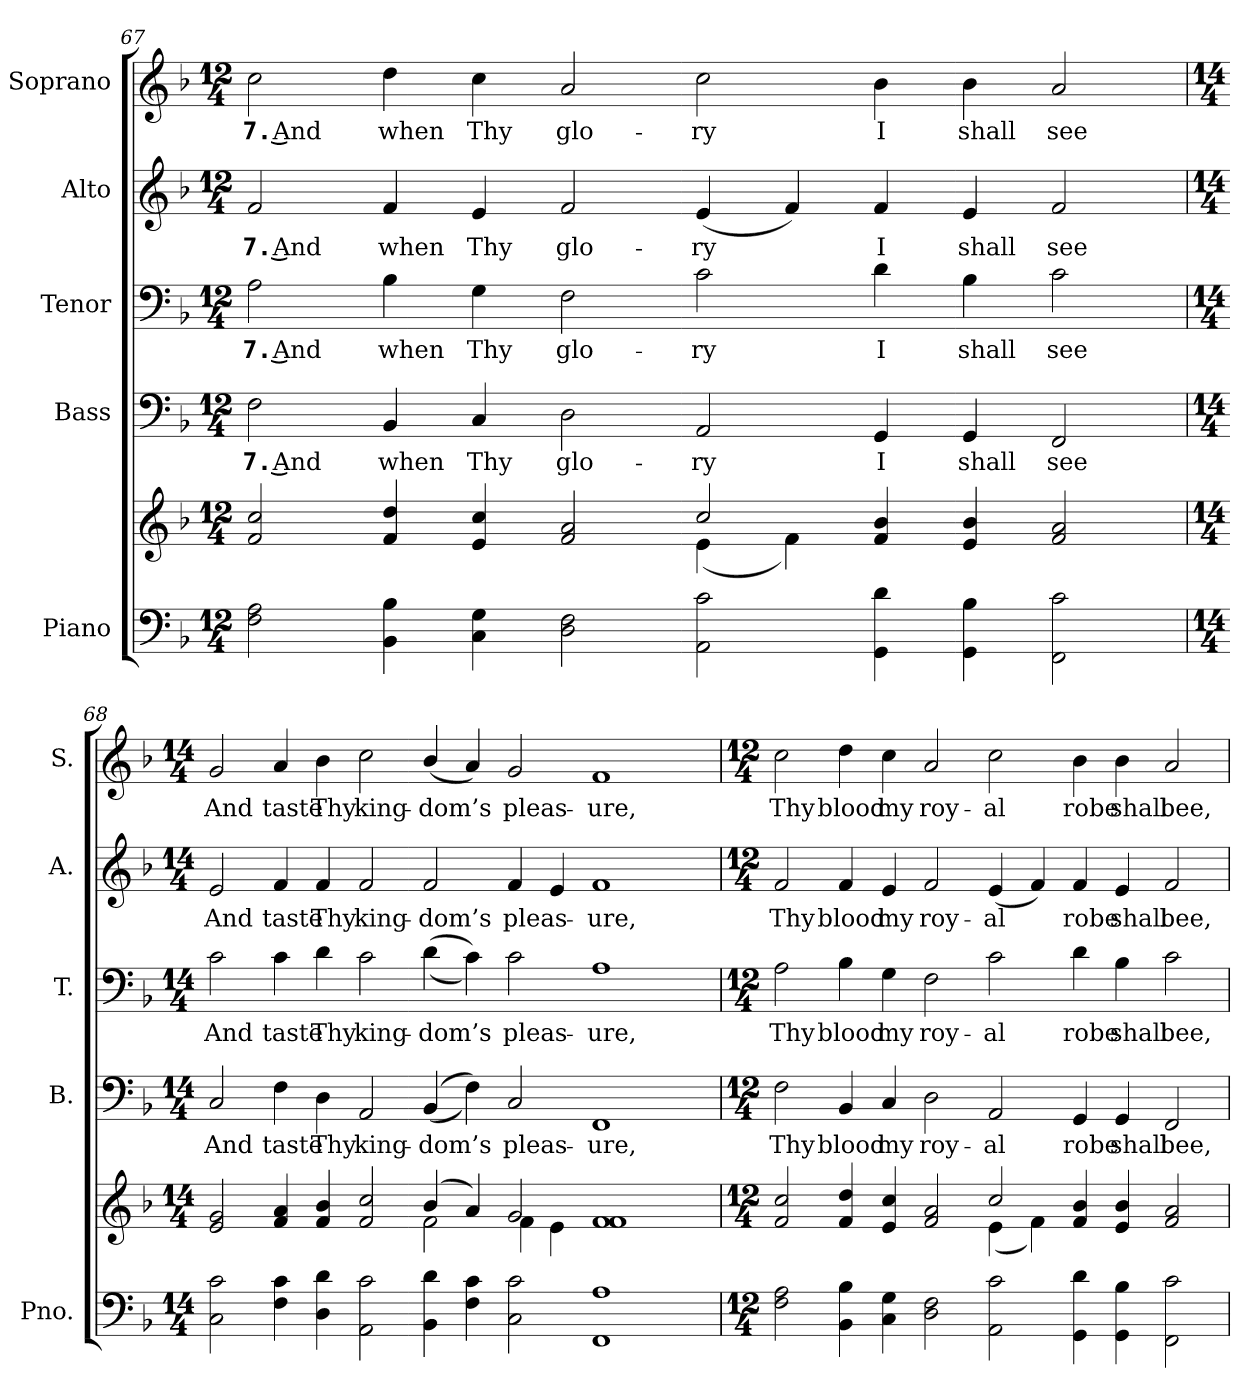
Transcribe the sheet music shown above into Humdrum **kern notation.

**kern	**kern	**kern	**text	**kern	**text	**kern	**text	**kern	**text
*part5	*part5	*part4	*part4	*part3	*part3	*part2	*part2	*part1	*part1
*staff6	*staff5	*staff4	*staff4	*staff3	*staff3	*staff2	*staff2	*staff1	*staff1
*I"Piano	*	*I"Bass	*	*I"Tenor	*	*I"Alto	*	*I"Soprano	*
*I'Pno.	*	*I'B.	*	*I'T.	*	*I'A.	*	*I'S.	*
!!LO:PB:g=z
*clefF4	*clefG2	*clefF4	*	*clefF4	*	*clefG2	*	*clefG2	*
*k[b-]	*k[b-]	*k[b-]	*	*k[b-]	*	*k[b-]	*	*k[b-]	*
*F:	*F:	*F:	*	*F:	*	*F:	*	*F:	*
*M12/4	*M12/4	*M12/4	*	*M12/4	*	*M12/4	*	*M12/4	*
=67	=67	=67	=67	=67	=67	=67	=67	=67	=67
*	*^	*	*	*	*	*	*	*	*
!	!	!	!	!LO:LY:b:color=#000000	!	!	!	!	!	!
!	!	!	!	!	!	!LO:LY:b:color=#000000	!	!	!	!
!	!	!	!	!	!	!	!	!LO:LY:b:color=#000000	!	!
!	!	!	!	!	!	!	!	!	!	!LO:LY:b:color=#000000
2Fi\ 2Ai	2fi/ 2cci	2.ryy	2Fi\	7. And	2Ai\	7. And	2fi/	7. And	2cci\	7. And
!	!	!	!	!LO:LY:b:color=#000000	!	!	!	!	!	!
!	!	!	!	!	!	!LO:LY:b:color=#000000	!	!	!	!
!	!	!	!	!	!	!	!	!LO:LY:b:color=#000000	!	!
!	!	!	!	!	!	!	!	!	!	!LO:LY:b:color=#000000
4BB-i\ 4B-i	4fi/ 4ddi	.	4BB-i/	when	4B-i\	when	4fi/	when	4ddi\	when
!	!	!	!	!LO:LY:b:color=#000000	!	!	!	!	!	!
!	!	!	!	!	!	!LO:LY:b:color=#000000	!	!	!	!
!	!	!	!	!	!	!	!	!LO:LY:b:color=#000000	!	!
!	!	!	!	!	!	!	!	!	!	!LO:LY:b:color=#000000
4Ci\ 4Gi	4ei/ 4cci	2.ryy	4Ci/	Thy	4Gi\	Thy	4ei/	Thy	4cci\	Thy
!	!	!	!	!LO:LY:b:color=#000000	!	!	!	!	!	!
!	!	!	!	!	!	!LO:LY:b:color=#000000	!	!	!	!
!	!	!	!	!	!	!	!	!LO:LY:b:color=#000000	!	!
!	!	!	!	!	!	!	!	!	!	!LO:LY:b:color=#000000
2Di\ 2Fi	2fi/ 2ai	.	2Di\	glo-	2Fi\	glo-	2fi/	glo-	2ai/	glo-
!	!	!	!	!LO:LY:b:color=#000000	!	!	!	!	!	!
!	!	!	!	!	!	!LO:LY:b:color=#000000	!	!	!	!
!	!	!	!	!	!	!	!	!LO:LY:b:color=#000000	!	!
!	!	!	!	!	!	!	!	!	!	!LO:LY:b:color=#000000
2AAi\ 2ci	2cci/	(4ei\	2AAi/	-ry	2ci\	-ry	(4ei/	-ry	2cci\	-ry
.	.	4fi\)	.	.	.	.	4fi/)	.	.	.
!	!	!	!	!LO:LY:b:color=#000000	!	!	!	!	!	!
!	!	!	!	!	!	!LO:LY:b:color=#000000	!	!	!	!
!	!	!	!	!	!	!	!	!LO:LY:b:color=#000000	!	!
!	!	!	!	!	!	!	!	!	!	!LO:LY:b:color=#000000
4GGi\ 4di	4fi/ 4b-i	4ryy	4GGi/	I	4di\	I	4fi/	I	4b-i\	I
!	!	!	!	!LO:LY:b:color=#000000	!	!	!	!	!	!
!	!	!	!	!	!	!LO:LY:b:color=#000000	!	!	!	!
!	!	!	!	!	!	!	!	!LO:LY:b:color=#000000	!	!
!	!	!	!	!	!	!	!	!	!	!LO:LY:b:color=#000000
4GGi\ 4B-i	4ei/ 4b-i	2.ryy	4GGi/	shall	4B-i\	shall	4ei/	shall	4b-i\	shall
!	!	!	!	!LO:LY:b:color=#000000	!	!	!	!	!	!
!	!	!	!	!	!	!LO:LY:b:color=#000000	!	!	!	!
!	!	!	!	!	!	!	!	!LO:LY:b:color=#000000	!	!
!	!	!	!	!	!	!	!	!	!	!LO:LY:b:color=#000000
2FFi\ 2ci	2fi/ 2ai	.	2FFi/	see	2ci\	see	2fi/	see	2ai/	see
!!LO:PB:g=z
=68	=68	=68	=68	=68	=68	=68	=68	=68	=68	=68
*M14/4	*M14/4	*	*M14/4	*	*M14/4	*	*M14/4	*	*M14/4	*
!	!	!	!	!LO:LY:b:color=#000000	!	!	!	!	!	!
!	!	!	!	!	!	!LO:LY:b:color=#000000	!	!	!	!
!	!	!	!	!	!	!	!	!LO:LY:b:color=#000000	!	!
!	!	!	!	!	!	!	!	!	!	!LO:LY:b:color=#000000
2Ci\ 2ci	2ei/ 2gi	1ryy	2Ci/	And	2ci\	And	2ei/	And	2gi/	And
!	!	!	!	!LO:LY:b:color=#000000	!	!	!	!	!	!
!	!	!	!	!	!	!LO:LY:b:color=#000000	!	!	!	!
!	!	!	!	!	!	!	!	!LO:LY:b:color=#000000	!	!
!	!	!	!	!	!	!	!	!	!	!LO:LY:b:color=#000000
4Fi\ 4ci	4fi/ 4ai	.	4Fi\	taste	4ci\	taste	4fi/	taste	4ai/	taste
!	!	!	!	!LO:LY:b:color=#000000	!	!	!	!	!	!
!	!	!	!	!	!	!LO:LY:b:color=#000000	!	!	!	!
!	!	!	!	!	!	!	!	!LO:LY:b:color=#000000	!	!
!	!	!	!	!	!	!	!	!	!	!LO:LY:b:color=#000000
4Di\ 4di	4fi/ 4b-i	.	4Di\	Thy	4di\	Thy	4fi/	Thy	4b-i\	Thy
!	!	!	!	!LO:LY:b:color=#000000	!	!	!	!	!	!
!	!	!	!	!	!	!LO:LY:b:color=#000000	!	!	!	!
!	!	!	!	!	!	!	!	!LO:LY:b:color=#000000	!	!
!	!	!	!	!	!	!	!	!	!	!LO:LY:b:color=#000000
2AAi\ 2ci	2fi/ 2cci	2ryy	2AAi/	king-	2ci\	king-	2fi/	king-	2cci\	king-
!	!	!	!	!LO:LY:b:color=#000000	!	!	!	!	!	!
!	!	!	!	!	!	!LO:LY:b:color=#000000	!	!	!	!
!	!	!	!	!	!	!	!	!LO:LY:b:color=#000000	!	!
!	!	!	!	!	!	!	!	!	!	!LO:LY:b:color=#000000
4BB-i\ 4di	(4b-i/	2fi\	((4BB-i/	-dom’s	((4di\	-dom’s	2fi/	-dom’s	(4b-i/	-dom’s
4Fi\ 4ci	4ai/)	.	4Fi\))	.	4ci\))	.	.	.	4ai/)	.
!	!	!	!	!LO:LY:b:color=#000000	!	!	!	!	!	!
!	!	!	!	!	!	!LO:LY:b:color=#000000	!	!	!	!
!	!	!	!	!	!	!	!	!LO:LY:b:color=#000000	!	!
!	!	!	!	!	!	!	!	!	!	!LO:LY:b:color=#000000
2Ci\ 2ci	2gi/	4fi\	2Ci/	pleas-	2ci\	pleas-	4fi/	pleas-	2gi/	pleas-
.	.	4ei\	.	.	.	.	4ei/	.	.	.
!	!	!	!	!LO:LY:b:color=#000000	!	!	!	!	!	!
!	!	!	!	!	!	!LO:LY:b:color=#000000	!	!	!	!
!	!	!	!	!	!	!	!	!LO:LY:b:color=#000000	!	!
!	!	!	!	!	!	!	!	!	!	!LO:LY:b:color=#000000
1FFi 1Ai	1fi 1fi	2ryy	1FFi	-ure,	1Ai	-ure,	1fi	-ure,	1fi	-ure,
.	.	2ryy	.	.	.	.	.	.	.	.
!!LO:PB:g=z
=69	=69	=69	=69	=69	=69	=69	=69	=69	=69	=69
*M12/4	*M12/4	*	*M12/4	*	*M12/4	*	*M12/4	*	*M12/4	*
!	!	!	!	!LO:LY:b:color=#000000	!	!	!	!	!	!
!	!	!	!	!	!	!LO:LY:b:color=#000000	!	!	!	!
!	!	!	!	!	!	!	!	!LO:LY:b:color=#000000	!	!
!	!	!	!	!	!	!	!	!	!	!LO:LY:b:color=#000000
2Fi\ 2Ai	2fi/ 2cci	1ryy	2Fi\	Thy	2Ai\	Thy	2fi/	Thy	2cci\	Thy
!	!	!	!	!LO:LY:b:color=#000000	!	!	!	!	!	!
!	!	!	!	!	!	!LO:LY:b:color=#000000	!	!	!	!
!	!	!	!	!	!	!	!	!LO:LY:b:color=#000000	!	!
!	!	!	!	!	!	!	!	!	!	!LO:LY:b:color=#000000
4BB-i\ 4B-i	4fi/ 4ddi	.	4BB-i/	blood	4B-i\	blood	4fi/	blood	4ddi\	blood
!	!	!	!	!LO:LY:b:color=#000000	!	!	!	!	!	!
!	!	!	!	!	!	!LO:LY:b:color=#000000	!	!	!	!
!	!	!	!	!	!	!	!	!LO:LY:b:color=#000000	!	!
!	!	!	!	!	!	!	!	!	!	!LO:LY:b:color=#000000
4Ci\ 4Gi	4ei/ 4cci	.	4Ci/	my	4Gi\	my	4ei/	my	4cci\	my
!	!	!	!	!LO:LY:b:color=#000000	!	!	!	!	!	!
!	!	!	!	!	!	!LO:LY:b:color=#000000	!	!	!	!
!	!	!	!	!	!	!	!	!LO:LY:b:color=#000000	!	!
!	!	!	!	!	!	!	!	!	!	!LO:LY:b:color=#000000
2Di\ 2Fi	2fi/ 2ai	2ryy	2Di\	roy-	2Fi\	roy-	2fi/	roy-	2ai/	roy-
!	!	!	!	!LO:LY:b:color=#000000	!	!	!	!	!	!
!	!	!	!	!	!	!LO:LY:b:color=#000000	!	!	!	!
!	!	!	!	!	!	!	!	!LO:LY:b:color=#000000	!	!
!	!	!	!	!	!	!	!	!	!	!LO:LY:b:color=#000000
2AAi\ 2ci	2cci/	(4ei\	2AAi/	-al	2ci\	-al	(4ei/	-al	2cci\	-al
.	.	4fi\)	.	.	.	.	4fi/)	.	.	.
!	!	!	!	!LO:LY:b:color=#000000	!	!	!	!	!	!
!	!	!	!	!	!	!LO:LY:b:color=#000000	!	!	!	!
!	!	!	!	!	!	!	!	!LO:LY:b:color=#000000	!	!
!	!	!	!	!	!	!	!	!	!	!LO:LY:b:color=#000000
4GGi\ 4di	4fi/ 4b-i	1ryy	4GGi/	robe	4di\	robe	4fi/	robe	4b-i\	robe
!	!	!	!	!LO:LY:b:color=#000000	!	!	!	!	!	!
!	!	!	!	!	!	!LO:LY:b:color=#000000	!	!	!	!
!	!	!	!	!	!	!	!	!LO:LY:b:color=#000000	!	!
!	!	!	!	!	!	!	!	!	!	!LO:LY:b:color=#000000
4GGi\ 4B-i	4ei/ 4b-i	.	4GGi/	shall	4B-i\	shall	4ei/	shall	4b-i\	shall
!	!	!	!	!LO:LY:b:color=#000000	!	!	!	!	!	!
!	!	!	!	!	!	!LO:LY:b:color=#000000	!	!	!	!
!	!	!	!	!	!	!	!	!LO:LY:b:color=#000000	!	!
!	!	!	!	!	!	!	!	!	!	!LO:LY:b:color=#000000
2FFi\ 2ci	2fi/ 2ai	.	2FFi/	bee,	2ci\	bee,	2fi/	bee,	2ai/	bee,
*	*v	*v	*	*	*	*	*	*	*	*
=	=	=	=	=	=	=	=	=	=
*-	*-	*-	*-	*-	*-	*-	*-	*-	*-
